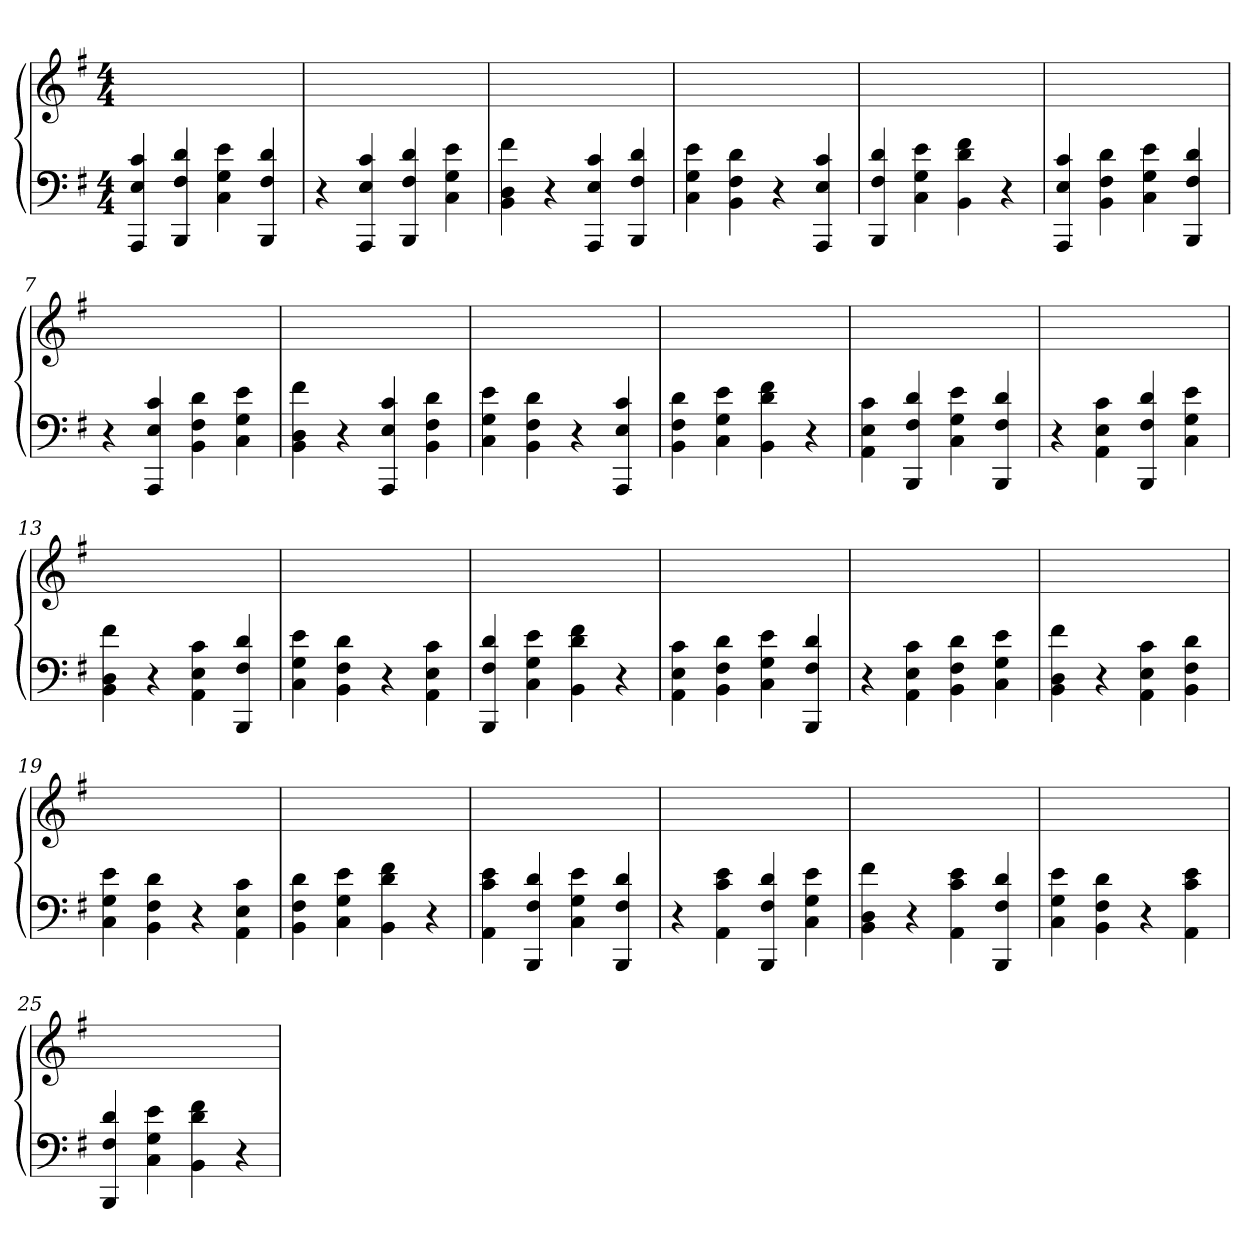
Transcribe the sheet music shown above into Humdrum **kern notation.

**kern	**kern
*part2	*part1
*staff2	*staff1
*clefF4	*clefG2
*k[f#]	*k[f#]
*G:	*G:
*M4/4	*M4/4
*MM60	*MM60
=1	=1
4AAA 4E 4c	1ryy
4BBB 4F# 4d	.
4C 4G 4e	.
4BBB 4F# 4d	.
=2	=2
4r	1ryy
4AAA 4E 4c	.
4BBB 4F# 4d	.
4C 4G 4e	.
=3	=3
4BB 4D 4f#	1ryy
4r	.
4AAA 4E 4c	.
4BBB 4F# 4d	.
=4	=4
4C 4G 4e	1ryy
4BB 4F# 4d	.
4r	.
4AAA 4E 4c	.
=5	=5
4BBB 4F# 4d	1ryy
4C 4G 4e	.
4BB 4d 4f#	.
4r	.
=6	=6
4AAA 4E 4c	1ryy
4BB 4F# 4d	.
4C 4G 4e	.
4BBB 4F# 4d	.
=7	=7
4r	1ryy
4AAA 4E 4c	.
4BB 4F# 4d	.
4C 4G 4e	.
=8	=8
4BB 4D 4f#	1ryy
4r	.
4AAA 4E 4c	.
4BB 4F# 4d	.
=9	=9
4C 4G 4e	1ryy
4BB 4F# 4d	.
4r	.
4AAA 4E 4c	.
=10	=10
4BB 4F# 4d	1ryy
4C 4G 4e	.
4BB 4d 4f#	.
4r	.
=11	=11
4AA 4E 4c	1ryy
4BBB 4F# 4d	.
4C 4G 4e	.
4BBB 4F# 4d	.
=12	=12
4r	1ryy
4AA 4E 4c	.
4BBB 4F# 4d	.
4C 4G 4e	.
=13	=13
4BB 4D 4f#	1ryy
4r	.
4AA 4E 4c	.
4BBB 4F# 4d	.
=14	=14
4C 4G 4e	1ryy
4BB 4F# 4d	.
4r	.
4AA 4E 4c	.
=15	=15
4BBB 4F# 4d	1ryy
4C 4G 4e	.
4BB 4d 4f#	.
4r	.
=16	=16
4AA 4E 4c	1ryy
4BB 4F# 4d	.
4C 4G 4e	.
4BBB 4F# 4d	.
=17	=17
4r	1ryy
4AA 4E 4c	.
4BB 4F# 4d	.
4C 4G 4e	.
=18	=18
4BB 4D 4f#	1ryy
4r	.
4AA 4E 4c	.
4BB 4F# 4d	.
=19	=19
4C 4G 4e	1ryy
4BB 4F# 4d	.
4r	.
4AA 4E 4c	.
=20	=20
4BB 4F# 4d	1ryy
4C 4G 4e	.
4BB 4d 4f#	.
4r	.
=21	=21
4AA 4c 4e	1ryy
4BBB 4F# 4d	.
4C 4G 4e	.
4BBB 4F# 4d	.
=22	=22
4r	1ryy
4AA 4c 4e	.
4BBB 4F# 4d	.
4C 4G 4e	.
=23	=23
4BB 4D 4f#	1ryy
4r	.
4AA 4c 4e	.
4BBB 4F# 4d	.
=24	=24
4C 4G 4e	1ryy
4BB 4F# 4d	.
4r	.
4AA 4c 4e	.
=25	=25
4BBB 4F# 4d	1ryy
4C 4G 4e	.
4BB 4d 4f#	.
4r	.
=	=
*-	*-
